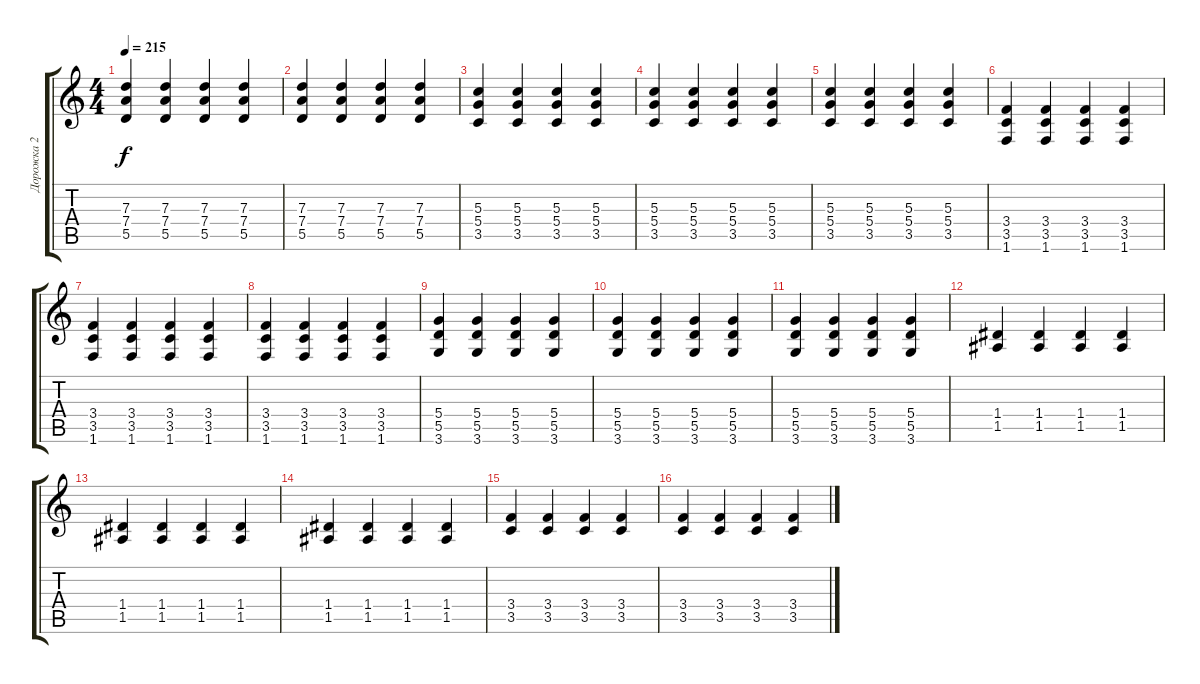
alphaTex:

\track ("Дорожка 2" "Дорожка 2") {instrument distortionguitar}
\staff {score tabs}
\tuning (E4 B3 G3 D3 A2 E2) {hide}
\ts (4 4)
\tempo 215
\clef g2
\ks c
(7.3 7.4 5.5).4{dy f} (7.3 7.4 5.5).4 (7.3 7.4 5.5).4 (7.3 7.4 5.5).4 |
(7.3 7.4 5.5).4 (7.3 7.4 5.5).4 (7.3 7.4 5.5).4 (7.3 7.4 5.5).4 |
(5.3 5.4 3.5).4 (5.3 5.4 3.5).4 (5.3 5.4 3.5).4 (5.3 5.4 3.5).4 |
(5.3 5.4 3.5).4 (5.3 5.4 3.5).4 (5.3 5.4 3.5).4 (5.3 5.4 3.5).4 |
(5.3 5.4 3.5).4 (5.3 5.4 3.5).4 (5.3 5.4 3.5).4 (5.3 5.4 3.5).4 |
(3.4 3.5 1.6).4 (3.4 3.5 1.6).4 (3.4 3.5 1.6).4 (3.4 3.5 1.6).4 |
(3.4 3.5 1.6).4 (3.4 3.5 1.6).4 (3.4 3.5 1.6).4 (3.4 3.5 1.6).4 |
(3.4 3.5 1.6).4 (3.4 3.5 1.6).4 (3.4 3.5 1.6).4 (3.4 3.5 1.6).4 |
(5.4 5.5 3.6).4 (5.4 5.5 3.6).4 (5.4 5.5 3.6).4 (5.4 5.5 3.6).4 |
(5.4 5.5 3.6).4 (5.4 5.5 3.6).4 (5.4 5.5 3.6).4 (5.4 5.5 3.6).4 |
(5.4 5.5 3.6).4 (5.4 5.5 3.6).4 (5.4 5.5 3.6).4 (5.4 5.5 3.6).4 |
(1.4 1.5).4 (1.4 1.5).4 (1.4 1.5).4 (1.4 1.5).4 |
(1.4 1.5).4 (1.4 1.5).4 (1.4 1.5).4 (1.4 1.5).4 |
(1.4 1.5).4 (1.4 1.5).4 (1.4 1.5).4 (1.4 1.5).4 |
(3.4 3.5).4 (3.4 3.5).4 (3.4 3.5).4 (3.4 3.5).4 |
(3.4 3.5).4 (3.4 3.5).4 (3.4 3.5).4 (3.4 3.5).4
